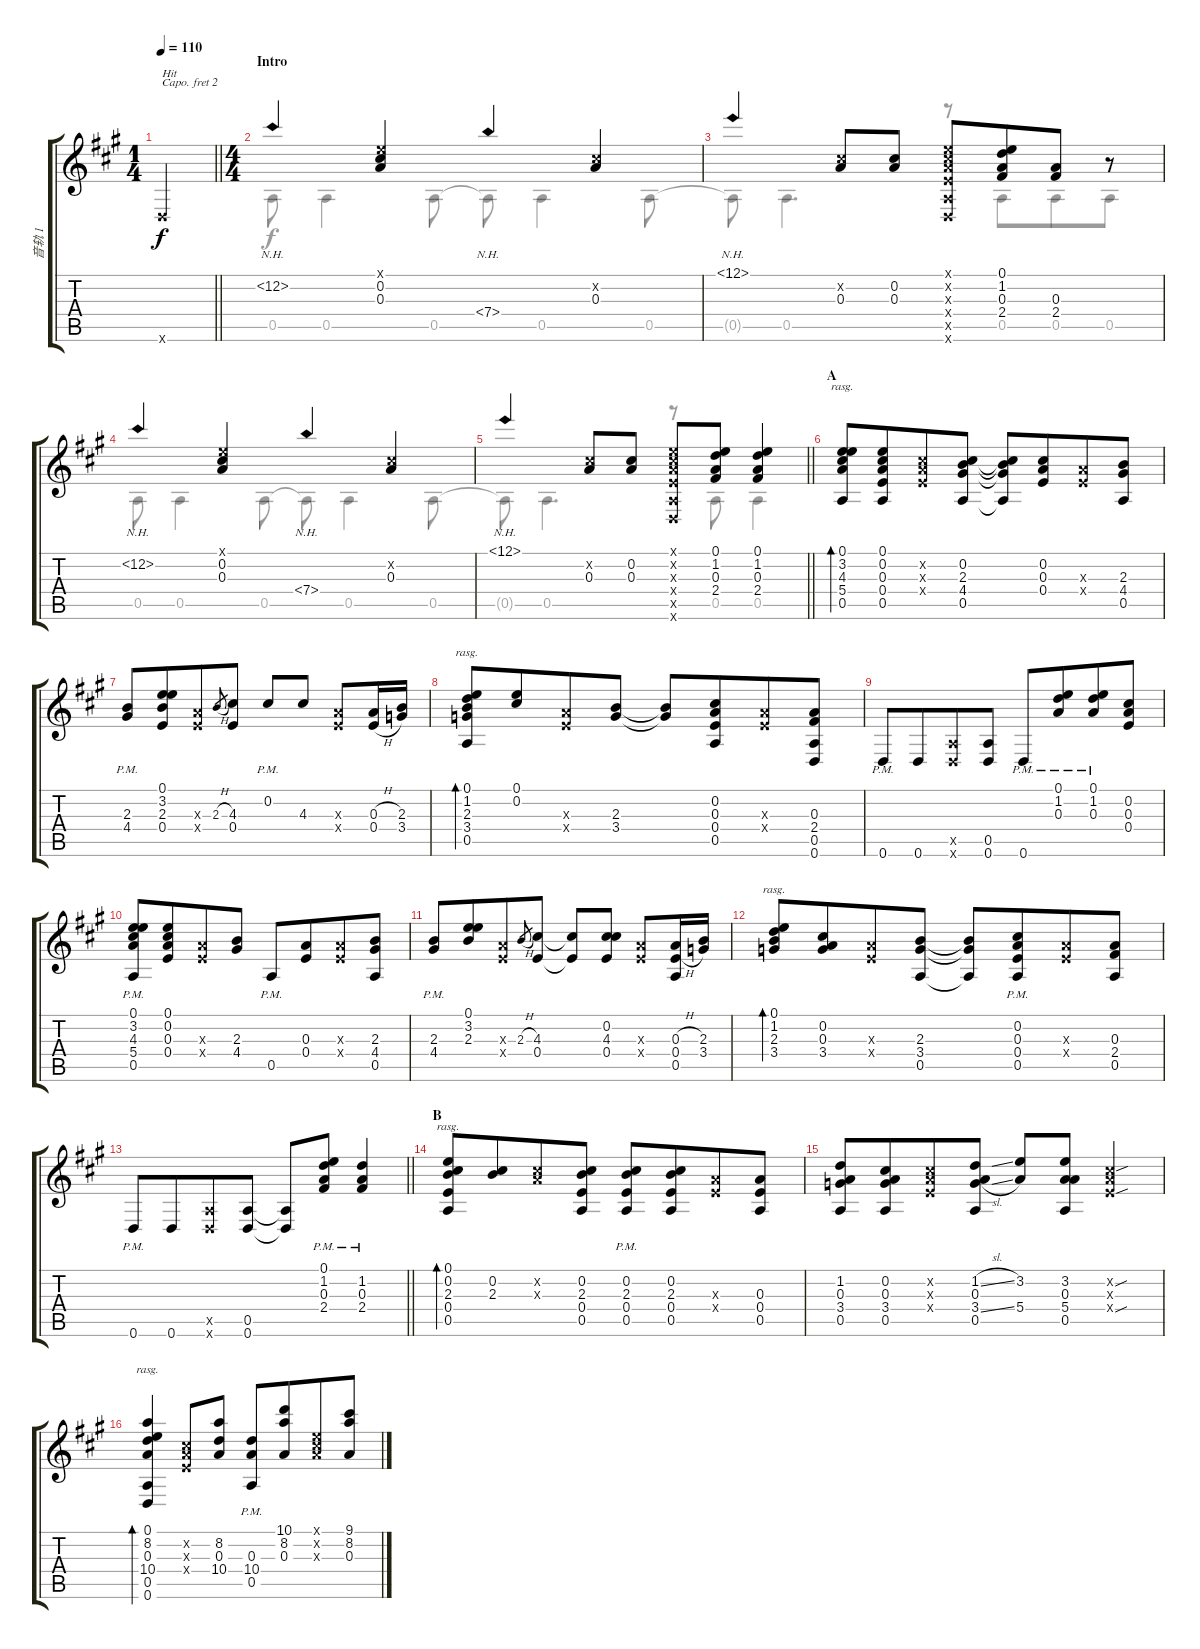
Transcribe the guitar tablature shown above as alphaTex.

\track ("音轨 1" "音轨 1") {instrument acousticguitarsteel}
\staff {score tabs}
\capo 2
\tuning (D4 B3 G3 D3 G2 C2) {hide}
\voice
\ts (1 4)
\tempo 110
\clef g2
\barLineRight lightlight
\ks a
0.6{x}.4{txt "Hit" dy f instrument acousticguitarsteel} |
\ts (4 4)
\section ("" "Intro")
12.2{nh}.4 (0.1{x} 0.2 0.3).4 7.4{nh}.4 (0.2{x} 0.3).4 |
12.1{nh}.4 (0.2{x} 0.3).8 (0.2 0.3).8 (0.1{x} 0.2{x} 0.3{x} 0.4{x} 0.5{x} 0.6{x}).8 (0.1 1.2 0.3 2.4).8{beam merge} (0.3 2.4).8 r.8 |
12.2{nh}.4 (0.1{x} 0.2 0.3).4 7.4{nh}.4 (0.2{x} 0.3).4 |
\barLineRight lightlight
12.1{nh}.4 (0.2{x} 0.3).8 (0.2 0.3).8 (0.1{x} 0.2{x} 0.3{x} 0.4{x} 0.5{x} 0.6{x}).8 (0.1 1.2 0.3 2.4).8{beam merge} (0.1 1.2 0.3 2.4).4 |
\section ("" "A")
(0.1 3.2 4.3 5.4 0.5).8{bd 240 rasg ii} (0.1 0.2 0.3 0.4 0.5).8{beam merge} (0.2{x} 0.3{x} 0.4{x}).8 (0.2 2.3 4.4 0.5).8 (0.2{t} 2.3{t} 4.4{t} 0.5{t}).8 (0.2 0.3 0.4).8{beam merge} (0.3{x} 0.4{x}).8 (2.3 4.4 0.5).8 |
(2.3 4.4{pm}).8 (0.1 3.2 2.3 0.4).8{beam merge} (0.3{x} 0.4{x}).8 2.3{h}.8{gr} (4.3 0.4).8 0.2{pm}.8{beam Up} 4.3.8{beam Up} (0.3{x} 0.4{x}).8 (0.3{h} 0.4{h}).16 (2.3 3.4).16 |
(0.1 1.2 2.3 3.4 0.5).8{bd 240 rasg ii} (0.1 0.2).8{beam merge} (0.3{x} 0.4{x}).8 (2.3 3.4).8 (2.3{t} 3.4{t}).8 (0.2 0.3 0.4 0.5).8{beam merge} (0.3{x} 0.4{x}).8 (0.3 2.4 0.5 0.6).8 |
0.6{pm}.8 0.6.8{beam merge} (0.5{x} 0.6{x}).8 (0.5 0.6).8 0.6{pm}.8 (0.1 1.2 0.3{pm}).8{beam merge} (0.1 1.2 0.3{pm}).8 (0.2 0.3 0.4).8 |
(0.1 3.2 4.3 5.4 0.5{pm}).8 (0.1 0.2 0.3 0.4).8{beam merge} (0.3{x} 0.4{x}).8 (2.3 4.4).8 0.5{pm}.8 (0.3 0.4).8{beam merge} (0.3{x} 0.4{x}).8 (2.3 4.4 0.5).8 |
(2.3 4.4{pm}).8 (0.1 3.2 2.3).8{beam merge} (0.3{x} 0.4{x}).8 2.3{h}.8{gr} (4.3 0.4).8 (4.3{t} 0.4{t}).8 (0.2 4.3 0.4).8 (0.3{x} 0.4{x}).8 (0.3{h} 0.4{h} 0.5).16 (2.3 3.4).16 |
(0.1 1.2 2.3 3.4).8{bd 240 rasg ii} (0.2 0.3 3.4).8{beam merge} (0.3{x} 0.4{x}).8 (2.3 3.4 0.5).8 (2.3{t} 3.4{t} 0.5{t}).8 (0.2 0.3 0.4 0.5{pm}).8{beam merge} (0.3{x} 0.4{x}).8 (0.3 2.4 0.5).8 |
\barLineRight lightlight
0.6{pm}.8 0.6.8{beam merge} (0.5{x} 0.6{x}).8 (0.5 0.6).8 (0.5{t} 0.6{t}).8 (0.1 1.2 0.3 2.4{pm}).8 (1.2 0.3 2.4{pm}).4 |
\section ("" "B")
(0.1 0.2 2.3 0.4 0.5).8{bd 240 rasg ii} (0.2 2.3).8{beam merge} (0.2{x} 0.3{x}).8 (0.2 2.3 0.4 0.5).8 (0.2 2.3 0.4 0.5{pm}).8 (0.2 2.3 0.4 0.5).8{beam merge} (0.3{x} 0.4{x}).8 (0.3 0.4 0.5).8 |
(1.2 0.3 3.4 0.5).8 (0.2 0.3 3.4 0.5).8{beam merge} (0.2{x} 0.3{x} 0.4{x}).8 (1.2{sl} 0.3 3.4{sl} 0.5).8 (3.2 5.4).8 (3.2 0.3 5.4 0.5).8 (0.2{sou x} 0.3{x} 0.4{sou x}).4 |
(0.1 8.2 0.3 10.4 0.5 0.6).4{bd 240 rasg ii} (0.2{x} 0.3{x} 0.4{x}).8{beam Up} (8.2 0.3 10.4).8{beam Up} (0.3 10.4 0.5{pm}).8{beam Up} (10.1 8.2 0.3).8{beam Up beam merge} (0.1{x} 0.2{x} 0.3{x}).8{beam Up} (9.1 8.2 0.3).8{beam Up}
\voice
\clef g2
\ottava regular
\simile none
\barLineRight lightlight
\ks a
|
0.5.8 0.5.4 0.5.8 0.5{t}.8 0.5.4 0.5.8 |
0.5{t}.8 0.5.4{d} r.8 0.5.8{beam merge} 0.5.8 0.5.8 |
0.5.8 0.5.4 0.5.8 0.5{t}.8 0.5.4 0.5.8 |
\barLineRight lightlight
0.5{t}.8 0.5.4{d} r.8 0.5.8 0.5.4 |
|
|
|
|
|
|
|
\barLineRight lightlight
|
|
|
